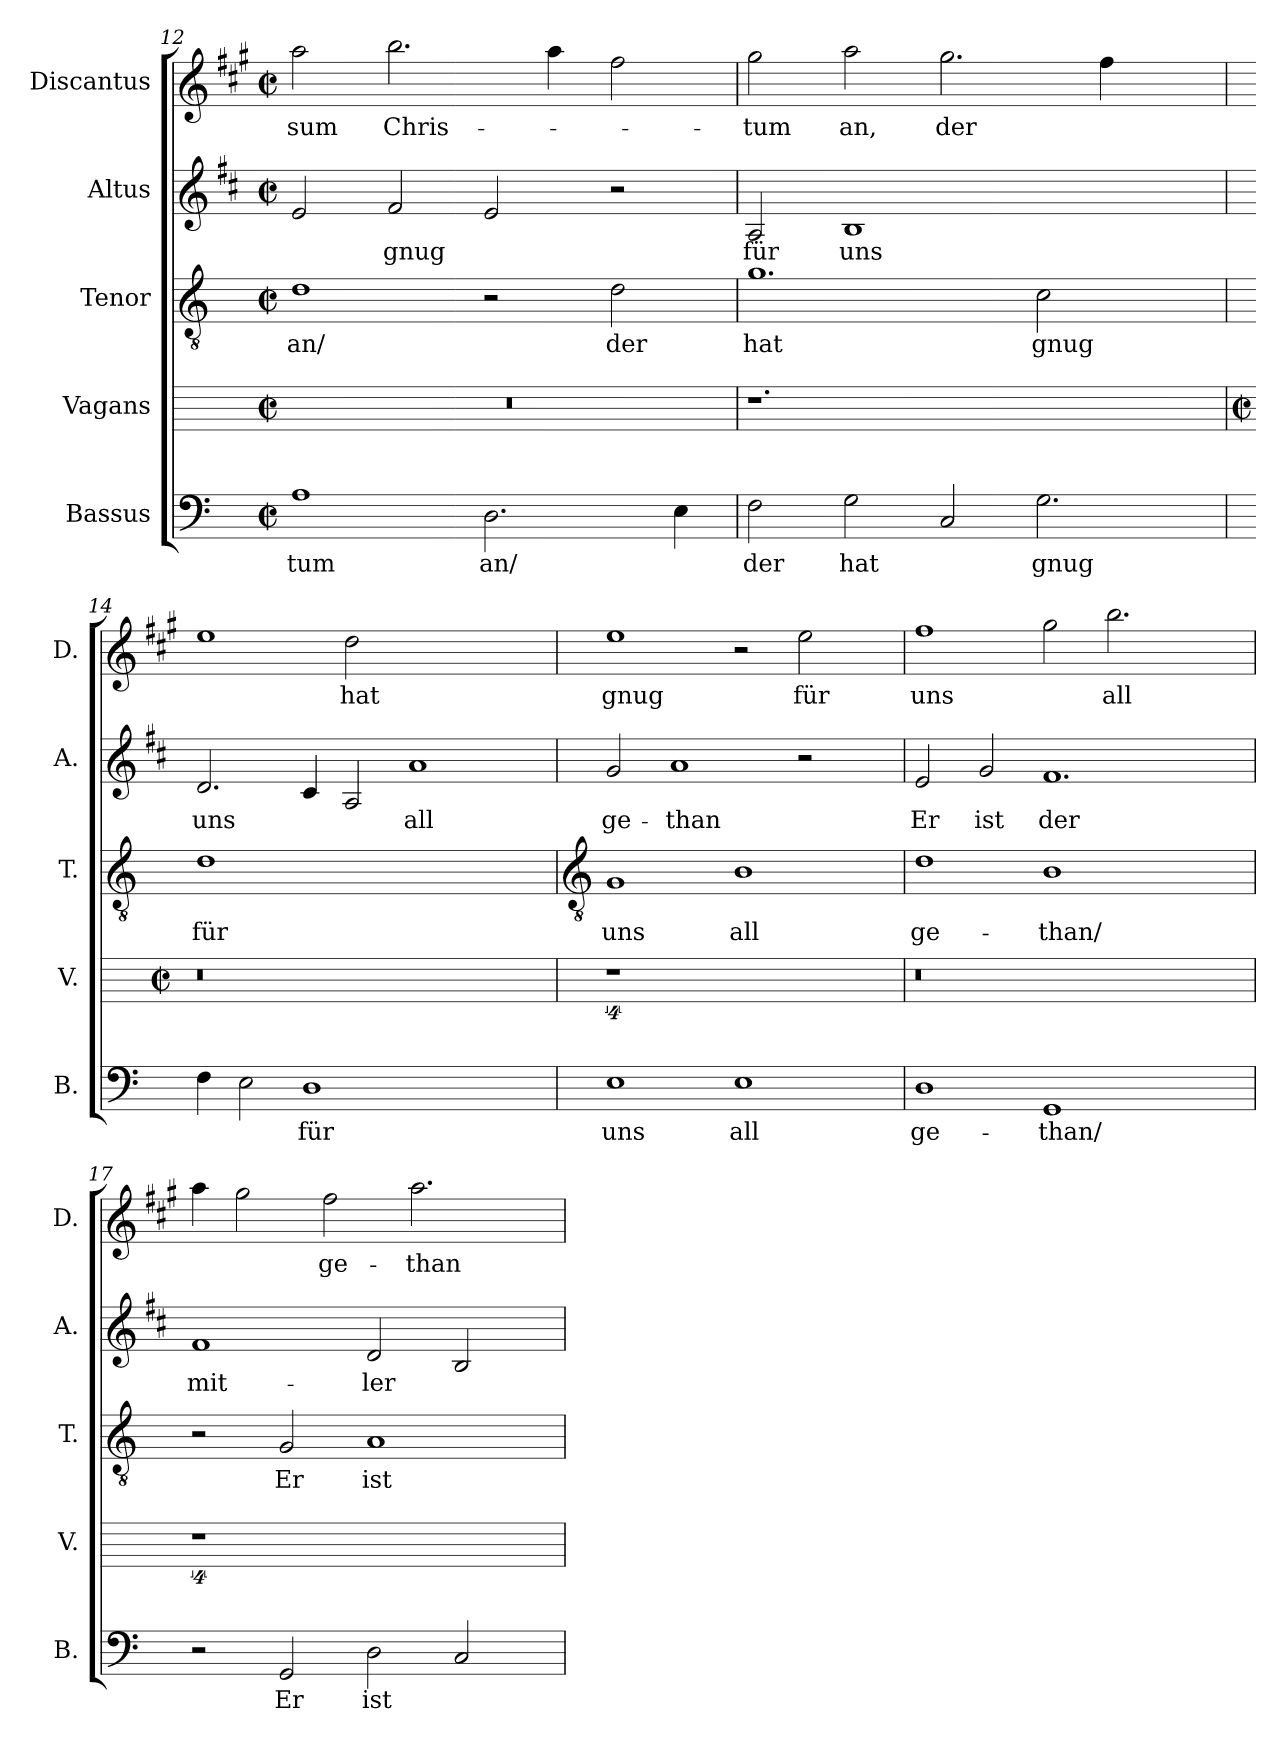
**kern	**text	**kern	**kern	**text	**kern	**text	**kern	**text
*part5	*part5	*part4	*part3	*part3	*part2	*part2	*part1	*part1
*staff5	*staff5	*staff4	*staff3	*staff3	*staff2	*staff2	*staff1	*staff1
*I"Bassus	*	*I"Vagans	*I"Tenor	*	*I"Altus	*	*I"Discantus	*
*I'B.	*	*I'V.	*I'T.	*	*I'A.	*	*I'D.	*
*clefF4	*	*	*clefGv2	*	*clefG2	*	*clefG2	*
*	*	*	*	*	*ITrd1c2	*	*ITrd5c9	*
*k[]	*	*	*k[]	*	*k[]	*	*k[]	*
*C:	*	*	*C:	*	*C:	*	*C:	*
*M4/2	*	*M4/2	*M4/2	*	*M4/2	*	*M4/2	*
*met(c|)	*	*met(c|)	*met(c|)	*	*met(c|)	*	*met(c|)	*
=12	=12	=12	=12	=12	=12	=12	=12	=12
!	!LO:LY:b	!	!	!LO:LY:b	!	!	!	!LO:LY:b
1A	-tum	0r	1d	an/	2d	.	2cc	-sum
!	!	!	!	!	!	!LO:LY:b	!	!LO:LY:b
.	.	.	.	.	2e	gnug	2.dd	Chris-
!	!LO:LY:b	!	!	!	!	!	!	!
2.D	an/	.	2r	.	2d	.	.	.
.	.	.	.	.	.	.	4cc	.
!	!	!	!	!LO:LY:b	!	!	!	!
.	.	.	2d	der	2r	.	2a	.
4E	.	.	.	.	.	.	.	.
=13	=13	=13	=13	=13	=13	=13	=13	=13
!	!LO:LY:b	!	!	!LO:LY:b	!	!LO:LY:b	!	!LO:LY:b
2F	der	1.r	1.g	hat	2G	für	2b	-tum
!	!LO:LY:b	!	!	!	!	!LO:LY:b	!	!LO:LY:b
2G	hat	.	.	.	1A	uns	2cc	an,
!	!	!	!	!	!	!	!	!LO:LY:b
2C	.	.	.	.	.	.	2.b	der
!	!LO:LY:b	!	!	!LO:LY:b	!	!	!	!
2.G	gnug	2.ryy	2c	gnug	2.ryy	.	.	.
.	.	.	.	.	.	.	4a	.
.	.	.	4ryy	.	.	.	4ryy	.
!!LO:LB:g=z
=14	=14	=14	=14	=14	=14	=14	=14	=14
*	*	*M4/2	*	*	*	*	*	*
*	*	*met(c|)	*	*	*	*	*	*
!	!	!	!	!LO:LY:b	!	!LO:LY:b	!	!
4F	.	0r	1d	für	2.c	uns	1g	.
2E	.	.	.	.	.	.	.	.
!	!LO:LY:b	!	!	!	!	!	!	!
1D	für	.	.	.	4B	.	.	.
!	!	!	!	!	!	!	!	!LO:LY:b
.	.	.	1.ryy	.	2G	.	2f	hat
!	!	!	!	!	!	!LO:LY:b	!	!
.	.	.	.	.	1g	all	1ryy	.
2.ryy	.	.	.	.	.	.	.	.
.	.	2ryy	.	.	.	.	.	.
!!LO:LB:g=z
=15	=15	=15	=15	=15	=15	=15	=15	=15
*	*	*	*clefGv2	*	*	*	*	*
!	!LO:LY:b	!	!	!LO:LY:b	!	!LO:LY:b	!	!LO:LY:b
1E	uns	4%9r	1G	uns	2f	ge-	1g	gnug
!	!	!	!	!	!	!LO:LY:b	!	!
.	.	.	.	.	1g	-than	.	.
!	!LO:LY:b	!	!	!LO:LY:b	!	!	!	!
1E	all	.	1B	all	.	.	2r	.
!	!	!	!	!	!	!	!	!LO:LY:b
.	.	.	.	.	2r	.	2g	für
4ryy	.	.	4ryy	.	4ryy	.	4ryy	.
=16	=16	=16	=16	=16	=16	=16	=16	=16
!	!LO:LY:b	!	!	!LO:LY:b	!	!LO:LY:b	!	!LO:LY:b
1D	ge-	0r	1d	ge-	2d	Er	1a	uns
!	!	!	!	!	!	!LO:LY:b	!	!
.	.	.	.	.	2f	ist	.	.
!	!LO:LY:b	!	!	!LO:LY:b	!	!LO:LY:b	!	!
1GG	-than/	.	1B	-than/	1.e	der	2b	.
!	!	!	!	!	!	!	!	!LO:LY:b
.	.	.	.	.	.	.	2.dd	all
2ryy	.	2ryy	2ryy	.	.	.	.	.
.	.	.	.	.	.	.	4ryy	.
=17	=17	=17	=17	=17	=17	=17	=17	=17
!	!	!	!	!	!	!LO:LY:b	!	!
2r	.	4%9r	2r	.	1e	mit-	4cc	.
.	.	.	.	.	.	.	2b	.
!	!LO:LY:b	!	!	!LO:LY:b	!	!	!	!
2GG	Er	.	2G	Er	.	.	.	.
!	!	!	!	!	!	!	!	!LO:LY:b
.	.	.	.	.	.	.	2a	ge-
!	!LO:LY:b	!	!	!LO:LY:b	!	!LO:LY:b	!	!
2D	ist	.	1A	ist	2c	-ler	.	.
!	!	!	!	!	!	!	!	!LO:LY:b
.	.	.	.	.	.	.	2.cc	-than
2C	.	.	.	.	2A	.	.	.
4ryy	.	.	4ryy	.	4ryy	.	4ryy	.
=	=	=	=	=	=	=	=	=
*-	*-	*-	*-	*-	*-	*-	*-	*-
